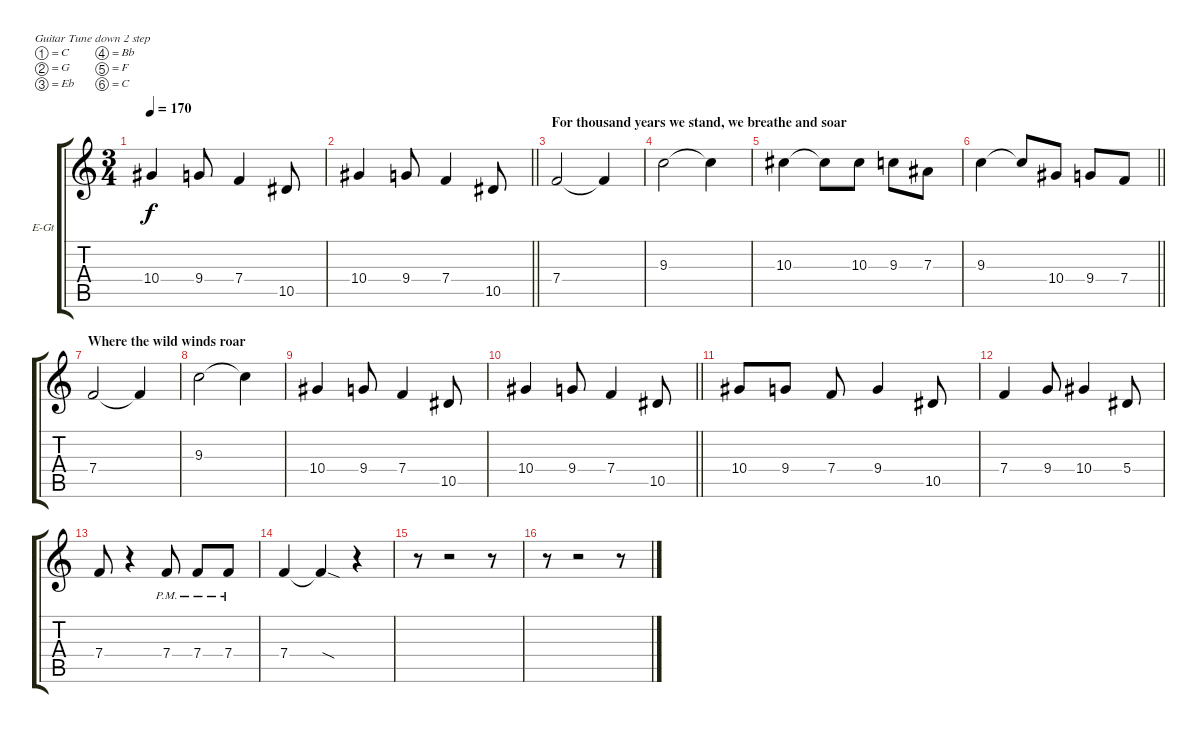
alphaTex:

\bracketExtendMode groupsimilarinstruments
\firstSystemTrackNameOrientation horizontal
\otherSystemsTrackNameOrientation horizontal
\track ("Guitar1 Dist (Arkadius)" "E-Gt") {solo instrument distortionguitar}
\staff {score tabs}
\tuning (C4 G3 Eb3 Bb2 F2 C2)
\ts (3 4)
\tempo 170
\clef g2
\ks c
10.4.4{dy f} 9.4.8 7.4.4 10.5.8 |
\barLineRight lightlight
10.4.4 9.4.8 7.4.4 10.5.8 |
\section ("" "For thousand years we stand, we breathe and soar")
7.4.2 7.4{t}.4 |
9.3.2 9.3{t}.4 |
10.3.4 10.3{t}.8 10.3.8 9.3.8 7.3.8 |
\barLineRight lightlight
9.3.4 9.3{t}.8 10.4.8 9.4.8 7.4.8 |
\section ("" "Where the wild winds roar ")
7.4.2 7.4{t}.4 |
9.3.2 9.3{t}.4 |
10.4.4 9.4.8 7.4.4 10.5.8 |
\barLineRight lightlight
10.4.4 9.4.8 7.4.4 10.5.8 |
10.4.8 9.4.8 7.4.8 9.4.4 10.5.8 |
7.4.4 9.4.8 10.4.4 5.4.8 |
7.4.8 r.4 7.4{pm}.8 7.4{pm}.8 7.4{pm}.8 |
7.4.4 7.4{sod t}.4 r.4 |
r.8 r.2 r.8 |
r.8 r.2 r.8
